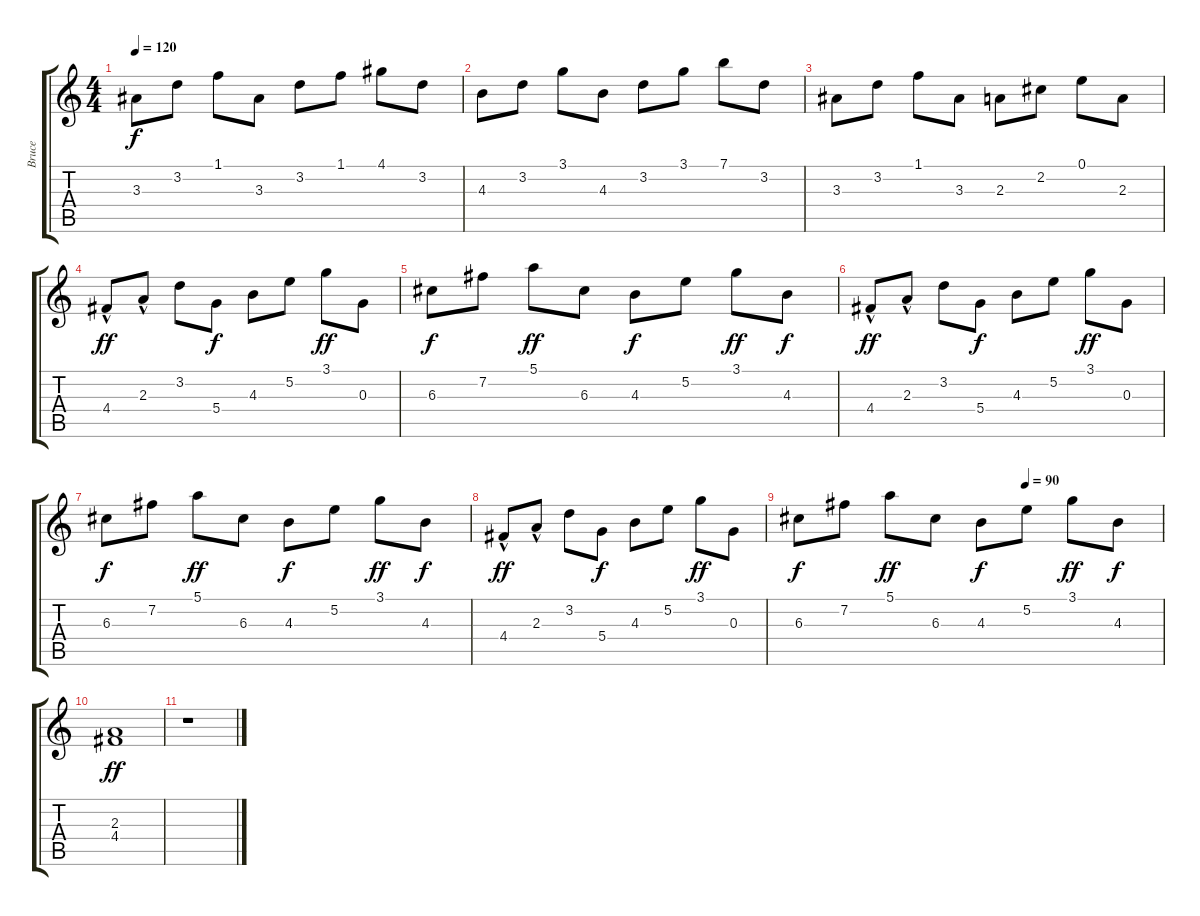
\track ("Bruce" "Bruce") {instrument acousticguitarsteel}
\staff {score tabs}
\tuning (E4 B3 G3 D3 A2 E2) {hide}
\ts (4 4)
\tempo 120
\clef g2
\ks c
3.3.8{dy f} 3.2.8 1.1.8 3.3.8 3.2.8 1.1.8 4.1.8 3.2.8 |
4.3.8 3.2.8 3.1.8 4.3.8 3.2.8 3.1.8 7.1.8 3.2.8 |
3.3.8 3.2.8 1.1.8 3.3.8 2.3.8 2.2.8 0.1.8 2.3.8 |
4.4{hac}.8{dy ff} 2.3{hac}.8 3.2.8 5.4.8{dy f} 4.3.8 5.2.8 3.1.8{dy ff} 0.3.8 |
6.3.8{dy f} 7.2.8 5.1.8{dy ff} 6.3.8 4.3.8{dy f} 5.2.8 3.1.8{dy ff} 4.3.8{dy f} |
4.4{hac}.8{dy ff} 2.3{hac}.8 3.2.8 5.4.8{dy f} 4.3.8 5.2.8 3.1.8{dy ff} 0.3.8 |
6.3.8{dy f} 7.2.8 5.1.8{dy ff} 6.3.8 4.3.8{dy f} 5.2.8 3.1.8{dy ff} 4.3.8{dy f} |
4.4{hac}.8{dy ff} 2.3{hac}.8 3.2.8 5.4.8{dy f} 4.3.8 5.2.8 3.1.8{dy ff} 0.3.8 |
\tempo (90 0.625)
6.3.8{dy f} 7.2.8 5.1.8{dy ff} 6.3.8 4.3.8{dy f} 5.2.8 3.1.8{dy ff} 4.3.8{dy f} |
(2.3 4.4).1{dy ff} |
r.1
